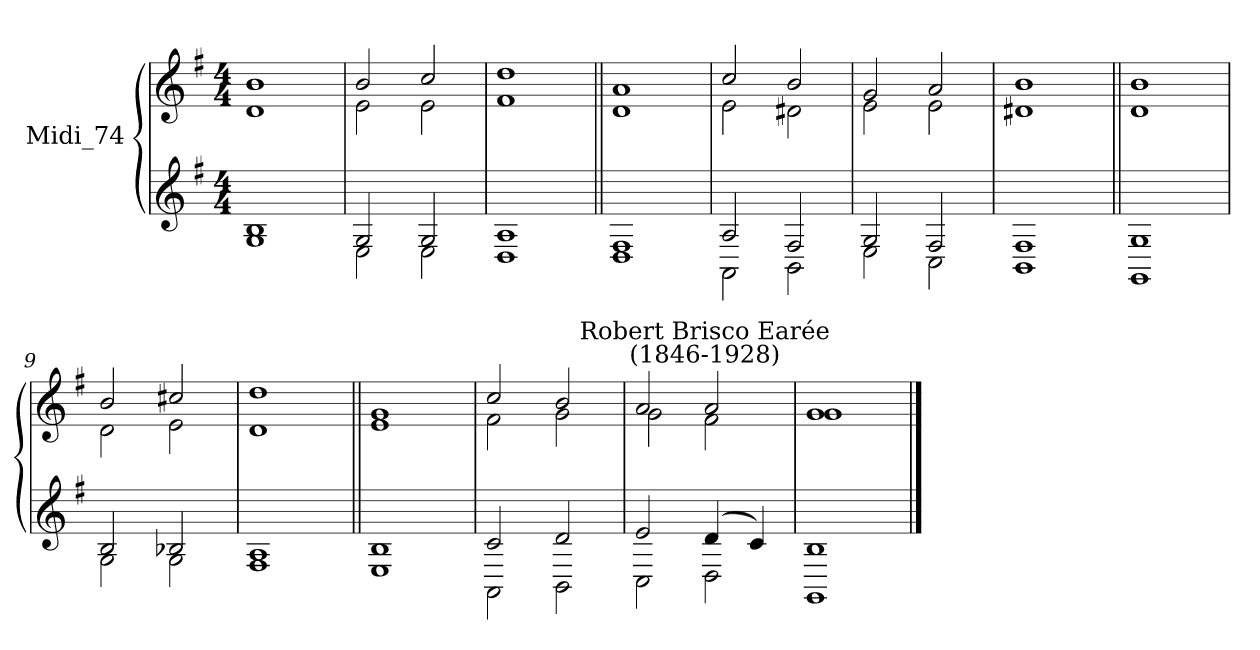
**kern	**kern
*part2	*part1
*staff2	*staff1
*I"Midi_74	*I"Midi_74
*clefG2	*clefG2
*k[f#]	*k[f#]
*G:	*G:
*M4/4	*M4/4
=1	=1
*^	*^
1B/	1G\	1b/	1d\
=2	=2	=2	=2
2G/	2E\	2b/	2e\
2G/	2E\	2cc/	2e\
=3	=3	=3	=3
1A/	1D\	1dd/	1f#\
=4||	=4||	=4||	=4||
1F#/	1D\	1a/	1d\
=5	=5	=5	=5
2A/	2AA\	2cc/	2e\
2F#/	2BB\	2b/	2d#X\
=6	=6	=6	=6
2G/	2E\	2g/	2e\
2F#/	2C\	2a/	2e\
=7	=7	=7	=7
1F#/	1BB\	1b/	1d#X\
=8||	=8||	=8||	=8||
1G/	1GG\	1b/	1d\
=9	=9	=9	=9
2B/	2G\	2b/	2d\
2B-X/	2G\	2cc#X/	2e\
=10	=10	=10	=10
1A/	1F#\	1dd/	1d\
=11||	=11||	=11||	=11||
1B/	1E\	1g/	1e\
=12	=12	=12	=12
2c/	2AA\	2cc/	2f#\
2d/	2BB\	2b/	2g\
=13	=13	=13	=13
2e/	2C\	2a/	2g\
!	!	!LO:TX:a:cj:t=Robert Brisco Earée\n(1846-1928)	!
(>4d/	2D\	2a/	2f#\
4c/)	.	.	.
=14	=14	=14	=14
1B/	1GG\	1g/	1g\
*v	*v	*	*
*	*v	*v
==	==
*-	*-
